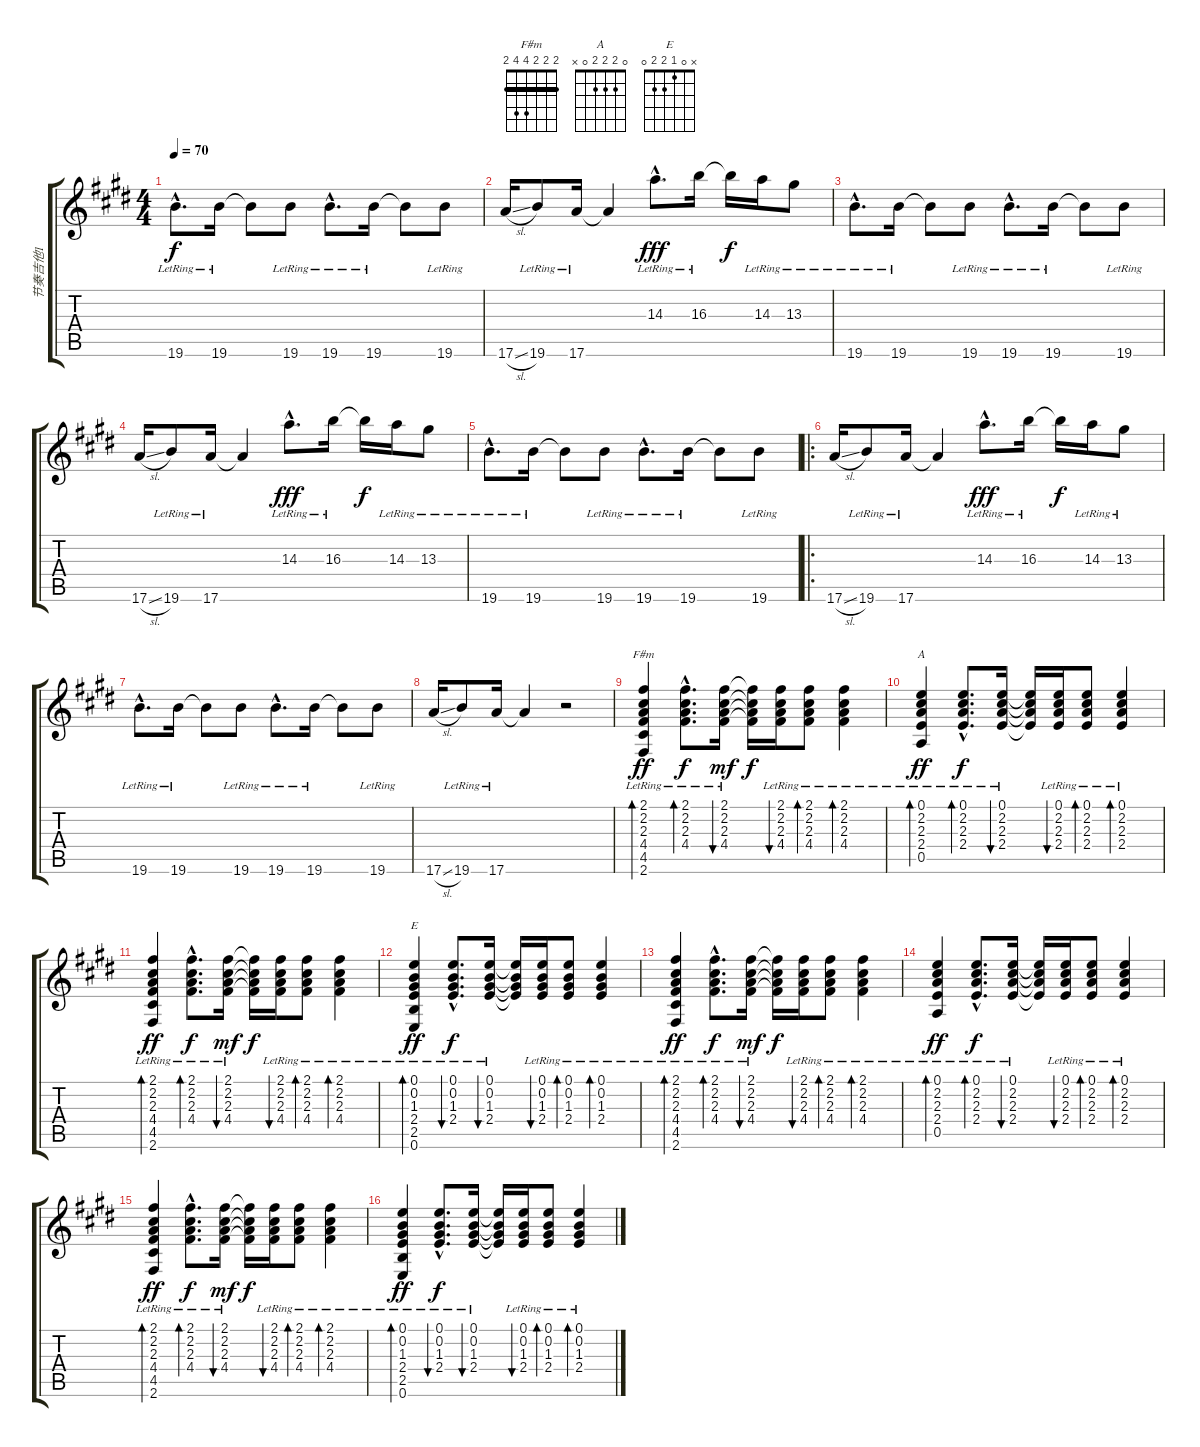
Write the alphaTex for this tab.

\track ("节奏吉他1" "节奏吉他1") {instrument acousticguitarsteel}
\staff {score tabs}
\tuning (E4 B3 G3 D3 A2 E2) {hide}
\chord ("F#m" 2 2 2 4 4 2) {barre 2}
\chord ("A" 0 2 2 2 0 x)
\chord ("E" x 0 1 2 2 0)
\ts (4 4)
\tempo 70
\clef g2
\ks e
19.6{hac lr}.8{d dy f instrument acousticguitarsteel} 19.6{lr}.16 19.6{t}.8 19.6{lr}.8 19.6{hac lr}.8{d} 19.6{lr}.16 19.6{t}.8 19.6{lr}.8 |
17.6{sl}.16 19.6{lr}.8 17.6{lr}.16 17.6{t}.4 14.3{hac lr}.8{d dy fff} 16.3{lr}.16 16.3{t}.16{dy f} 14.3{lr}.16 13.3{lr}.8 |
19.6{hac lr}.8{d} 19.6{lr}.16 19.6{t}.8 19.6{lr}.8 19.6{hac lr}.8{d} 19.6{lr}.16 19.6{t}.8 19.6{lr}.8 |
17.6{sl}.16 19.6{lr}.8 17.6{lr}.16 17.6{t}.4 14.3{hac lr}.8{d dy fff} 16.3{lr}.16 16.3{t}.16{dy f} 14.3{lr}.16 13.3{lr}.8 |
19.6{hac lr}.8{d} 19.6{lr}.16 19.6{t}.8 19.6{lr}.8 19.6{hac lr}.8{d} 19.6{lr}.16 19.6{t}.8 19.6{lr}.8 |
\ro
17.6{sl}.16 19.6{lr}.8 17.6{lr}.16 17.6{t}.4 14.3{hac lr}.8{d dy fff} 16.3{lr}.16 16.3{t}.16{dy f} 14.3{lr}.16 13.3{lr}.8 |
19.6{hac lr}.8{d} 19.6{lr}.16 19.6{t}.8 19.6{lr}.8 19.6{hac lr}.8{d} 19.6{lr}.16 19.6{t}.8 19.6{lr}.8 |
17.6{sl}.16 19.6{lr}.8 17.6{lr}.16 17.6{t}.4 r.2 |
(2.1{lr} 2.2{lr} 2.3{lr} 4.4{lr} 4.5{lr} 2.6{lr}).4{bd 30 ch "F#m" dy ff} (2.1{hac lr} 2.2{hac lr} 2.3{hac lr} 4.4{hac lr}).8{d bd 30 dy f} (2.1{lr} 2.2{lr} 2.3{lr} 4.4{lr}).16{bu 30 dy mf} (2.1{t} 2.2{t} 2.3{t} 4.4{t}).16{dy f} (2.1{lr} 2.2{lr} 2.3{lr} 4.4{lr}).16{bu 30} (2.1{lr} 2.2{lr} 2.3{lr} 4.4{lr}).8{bd 30} (2.1{lr} 2.2{lr} 2.3{lr} 4.4{lr}).4{bd 30} |
(0.1{lr} 2.2{lr} 2.3{lr} 2.4{lr} 0.5{lr}).4{bd 30 ch "A" dy ff} (0.1{hac lr} 2.2{hac lr} 2.3{hac lr} 2.4{hac lr}).8{d bd 30 dy f} (0.1{lr} 2.2{lr} 2.3{lr} 2.4{lr}).16{bu 30} (0.1{t} 2.2{t} 2.3{t} 2.4{t}).16 (0.1{lr} 2.2{lr} 2.3{lr} 2.4{lr}).16{bu 30} (0.1{lr} 2.2{lr} 2.3{lr} 2.4{lr}).8{bd 30} (0.1{lr} 2.2{lr} 2.3{lr} 2.4{lr}).4{bd 30} |
(2.1{lr} 2.2{lr} 2.3{lr} 4.4{lr} 4.5{lr} 2.6{lr}).4{bd 30 dy ff} (2.1{hac lr} 2.2{hac lr} 2.3{hac lr} 4.4{hac lr}).8{d bd 30 dy f} (2.1{lr} 2.2{lr} 2.3{lr} 4.4{lr}).16{bu 30 dy mf} (2.1{t} 2.2{t} 2.3{t} 4.4{t}).16{dy f} (2.1{lr} 2.2{lr} 2.3{lr} 4.4{lr}).16{bu 30} (2.1{lr} 2.2{lr} 2.3{lr} 4.4{lr}).8{bd 30} (2.1{lr} 2.2{lr} 2.3{lr} 4.4{lr}).4{bd 30} |
(0.1{lr} 0.2{lr} 1.3{lr} 2.4{lr} 2.5{lr} 0.6{lr}).4{bd 30 ch "E" dy ff} (0.1{hac lr} 0.2{hac lr} 1.3{hac lr} 2.4{hac lr}).8{d bu 30 dy f} (0.1{lr} 0.2{lr} 1.3{lr} 2.4{lr}).16{bu 30} (0.1{t} 0.2{t} 1.3{t} 2.4{t}).16 (0.1{lr} 0.2{lr} 1.3{lr} 2.4{lr}).16{bu 30} (0.1{lr} 0.2{lr} 1.3{lr} 2.4{lr}).8{bd 30} (0.1{lr} 0.2{lr} 1.3{lr} 2.4{lr}).4{bd 30} |
(2.1{lr} 2.2{lr} 2.3{lr} 4.4{lr} 4.5{lr} 2.6{lr}).4{bd 30 dy ff} (2.1{hac lr} 2.2{hac lr} 2.3{hac lr} 4.4{hac lr}).8{d bd 30 dy f} (2.1{lr} 2.2{lr} 2.3{lr} 4.4{lr}).16{bu 30 dy mf} (2.1{t} 2.2{t} 2.3{t} 4.4{t}).16{dy f} (2.1{lr} 2.2{lr} 2.3{lr} 4.4{lr}).16{bu 30} (2.1{lr} 2.2{lr} 2.3{lr} 4.4{lr}).8{bd 30} (2.1{lr} 2.2{lr} 2.3{lr} 4.4{lr}).4{bd 30} |
(0.1{lr} 2.2{lr} 2.3{lr} 2.4{lr} 0.5{lr}).4{bd 30 dy ff} (0.1{hac lr} 2.2{hac lr} 2.3{hac lr} 2.4{hac lr}).8{d bd 30 dy f} (0.1{lr} 2.2{lr} 2.3{lr} 2.4{lr}).16{bu 30} (0.1{t} 2.2{t} 2.3{t} 2.4{t}).16 (0.1{lr} 2.2{lr} 2.3{lr} 2.4{lr}).16{bu 30} (0.1{lr} 2.2{lr} 2.3{lr} 2.4{lr}).8{bd 30} (0.1{lr} 2.2{lr} 2.3{lr} 2.4{lr}).4{bd 30} |
(2.1{lr} 2.2{lr} 2.3{lr} 4.4{lr} 4.5{lr} 2.6{lr}).4{bd 30 dy ff} (2.1{hac lr} 2.2{hac lr} 2.3{hac lr} 4.4{hac lr}).8{d bd 30 dy f} (2.1{lr} 2.2{lr} 2.3{lr} 4.4{lr}).16{bu 30 dy mf} (2.1{t} 2.2{t} 2.3{t} 4.4{t}).16{dy f} (2.1{lr} 2.2{lr} 2.3{lr} 4.4{lr}).16{bu 30} (2.1{lr} 2.2{lr} 2.3{lr} 4.4{lr}).8{bd 30} (2.1{lr} 2.2{lr} 2.3{lr} 4.4{lr}).4{bd 30} |
(0.1{lr} 0.2{lr} 1.3{lr} 2.4{lr} 2.5{lr} 0.6{lr}).4{bd 30 dy ff} (0.1{hac lr} 0.2{hac lr} 1.3{hac lr} 2.4{hac lr}).8{d bu 30 dy f} (0.1{lr} 0.2{lr} 1.3{lr} 2.4{lr}).16{bu 30} (0.1{t} 0.2{t} 1.3{t} 2.4{t}).16 (0.1{lr} 0.2{lr} 1.3{lr} 2.4{lr}).16{bu 30} (0.1{lr} 0.2{lr} 1.3{lr} 2.4{lr}).8{bd 30} (0.1{lr} 0.2{lr} 1.3{lr} 2.4{lr}).4{bd 30}
